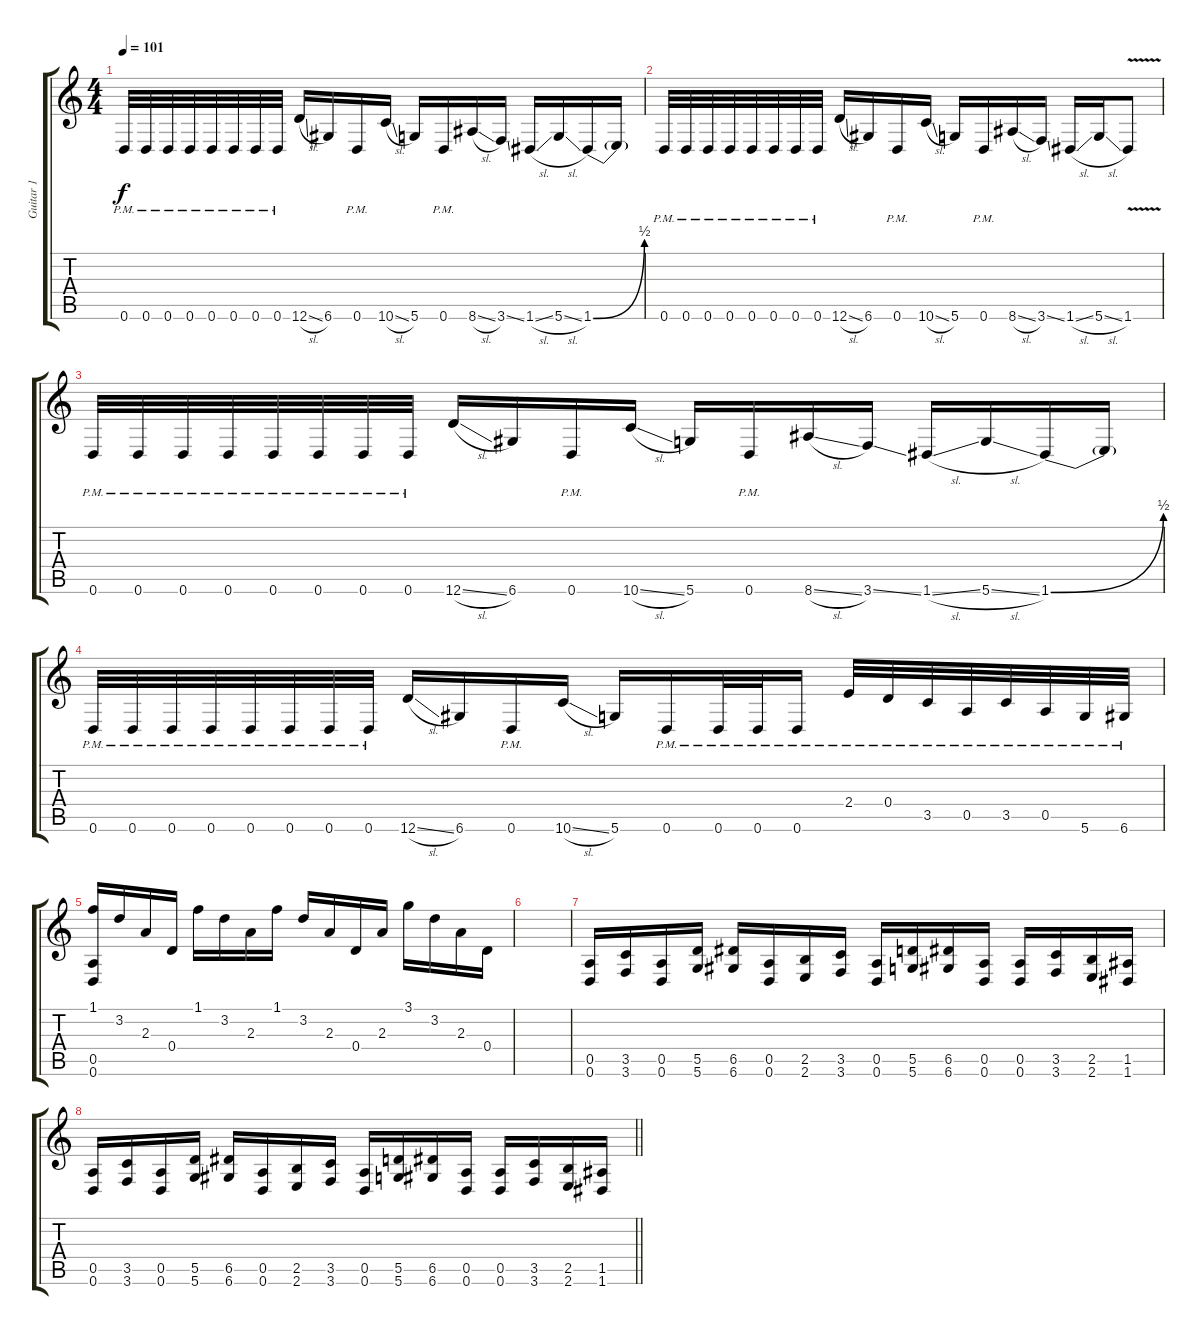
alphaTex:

\track ("Guitar 1" "Guitar 1") {instrument distortionguitar}
\staff {score tabs}
\tuning (E4 B3 G3 D3 A2 D2) {hide}
\ts (4 4)
\tempo 101
\clef g2
\ks c
0.6{pm}.32{dy f} 0.6{pm}.32 0.6{pm}.32 0.6{pm}.32 0.6{pm}.32 0.6{pm}.32 0.6{pm}.32 0.6{pm}.32 12.6{sl}.16 6.6.16 0.6{pm}.16 10.6{sl}.16 5.6.16 0.6{pm}.16 8.6{sl}.16 3.6{ss}.16 1.6{sl}.16 5.6{sl}.16 1.6{be (bend 0 0 60 2)}.16 1.6{t}.16 |
0.6{pm}.32 0.6{pm}.32 0.6{pm}.32 0.6{pm}.32 0.6{pm}.32 0.6{pm}.32 0.6{pm}.32 0.6{pm}.32 12.6{sl}.16 6.6.16 0.6{pm}.16 10.6{sl}.16 5.6.16 0.6{pm}.16 8.6{sl}.16 3.6{ss}.16 1.6{sl}.16 5.6{sl}.16 1.6{v}.8 |
0.6{pm}.32 0.6{pm}.32 0.6{pm}.32 0.6{pm}.32 0.6{pm}.32 0.6{pm}.32 0.6{pm}.32 0.6{pm}.32 12.6{sl}.16 6.6.16 0.6{pm}.16 10.6{sl}.16 5.6.16 0.6{pm}.16 8.6{sl}.16 3.6{ss}.16 1.6{sl}.16 5.6{sl}.16 1.6{be (bend 0 0 60 2)}.16 1.6{t}.16 |
0.6{pm}.32 0.6{pm}.32 0.6{pm}.32 0.6{pm}.32 0.6{pm}.32 0.6{pm}.32 0.6{pm}.32 0.6{pm}.32 12.6{sl}.16 6.6.16 0.6{pm}.16 10.6{sl}.16 5.6.16 0.6{pm}.16 0.6{pm}.32 0.6{pm}.32 0.6{pm}.16 2.4{pm}.32 0.4{pm}.32 3.5{pm}.32 0.5{pm}.32 3.5{pm}.32 0.5{pm}.32 5.6{pm}.32 6.6{pm}.32 |
(1.1 0.5 0.6).16 3.2.16 2.3.16 0.4.16 1.1.16 3.2.16 2.3.16 1.1.16 3.2.16 2.3.16 0.4.16 2.3.16 3.1.16 3.2.16 2.3.16 0.4.16 |
|
(0.5 0.6).16 (3.5 3.6).16 (0.5 0.6).16 (5.5 5.6).16 (6.5 6.6).16 (0.5 0.6).16 (2.5 2.6).16 (3.5 3.6).16 (0.5 0.6).16 (5.5 5.6).16 (6.5 6.6).16 (0.5 0.6).16 (0.5 0.6).16 (3.5 3.6).16 (2.5 2.6).16 (1.5 1.6).16 |
\barLineRight lightlight
(0.5 0.6).16 (3.5 3.6).16 (0.5 0.6).16 (5.5 5.6).16 (6.5 6.6).16 (0.5 0.6).16 (2.5 2.6).16 (3.5 3.6).16 (0.5 0.6).16 (5.5 5.6).16 (6.5 6.6).16 (0.5 0.6).16 (0.5 0.6).16 (3.5 3.6).16 (2.5 2.6).16 (1.5 1.6).16
